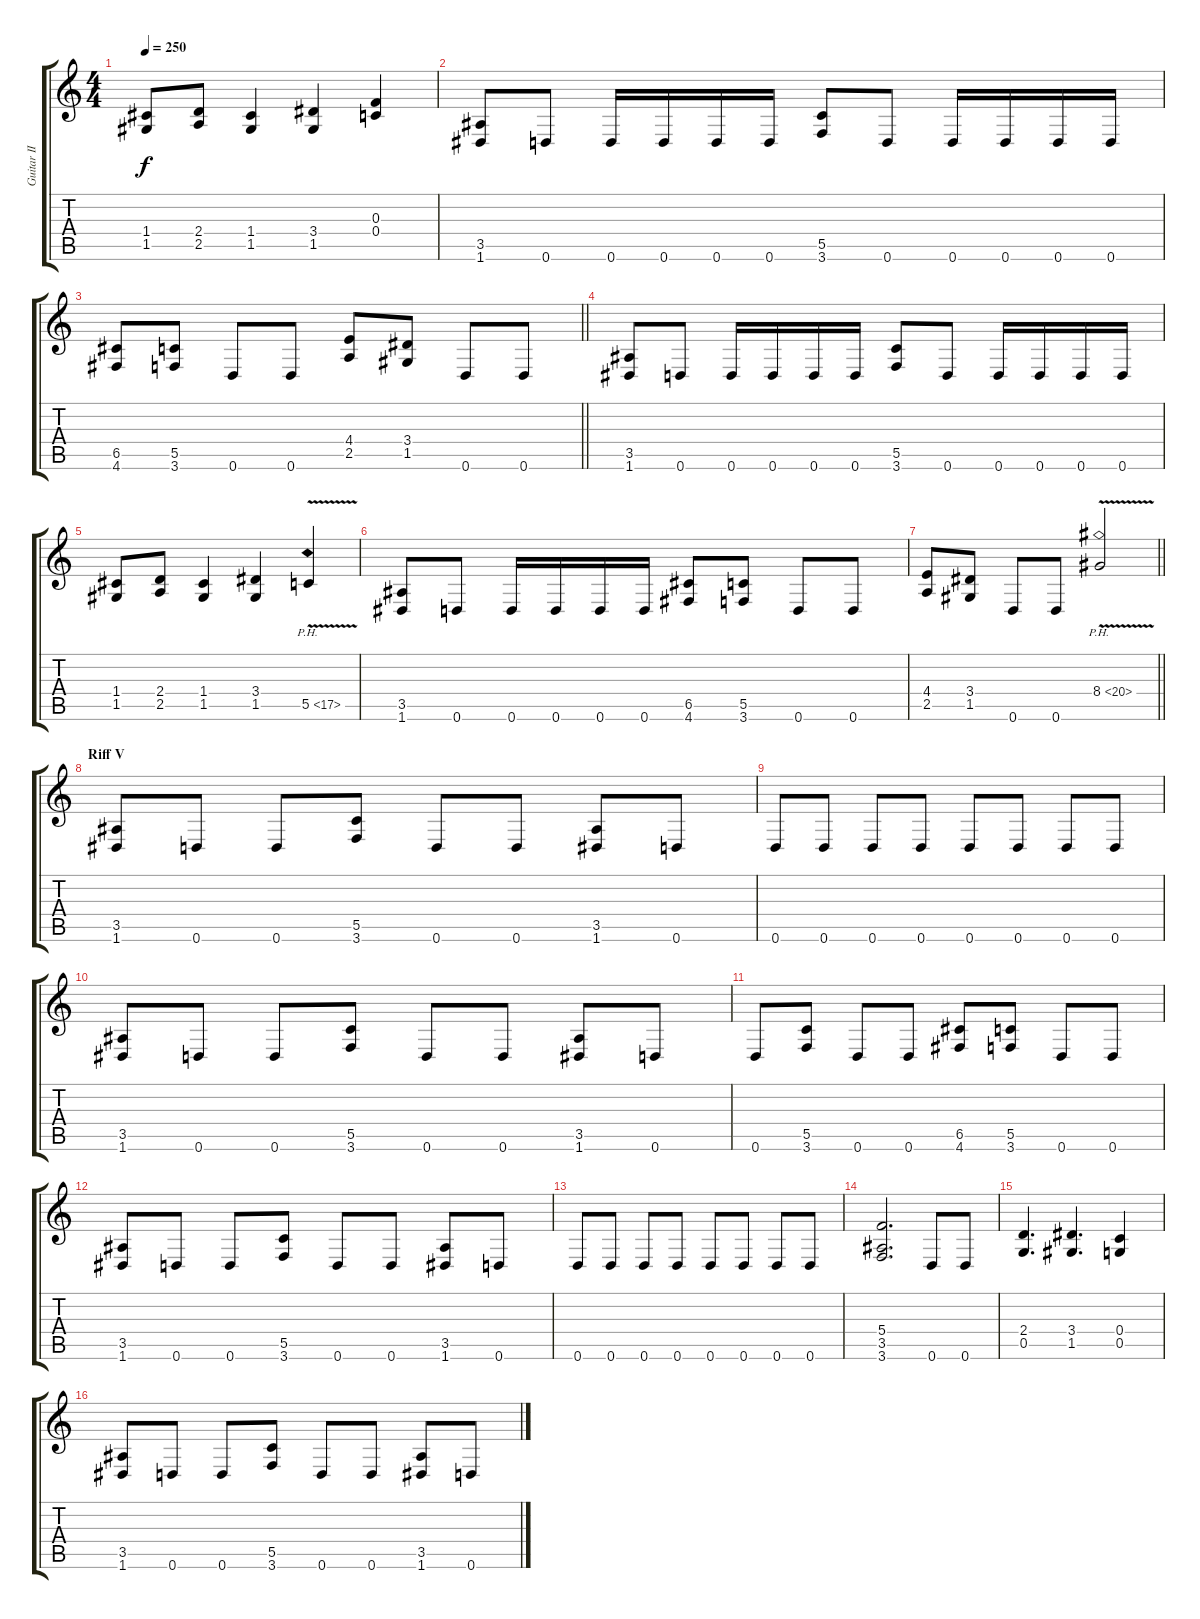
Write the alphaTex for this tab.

\track ("Guitar II" "Guitar II") {instrument distortionguitar}
\staff {score tabs}
\tuning (D4 A3 F3 C3 G2 D2) {hide}
\ts (4 4)
\tempo 250
\clef g2
\ks c
(1.4 1.5).8{dy f} (2.4 2.5).8 (1.4 1.5).4 (3.4 1.5).4 (0.3 0.4).4 |
(3.5 1.6).8 0.6.8 0.6.16 0.6.16 0.6.16 0.6.16 (5.5 3.6).8 0.6.8 0.6.16 0.6.16 0.6.16 0.6.16 |
\barLineRight lightlight
(6.5 4.6).8 (5.5 3.6).8 0.6.8 0.6.8 (4.4 2.5).8 (3.4 1.5).8 0.6.8 0.6.8 |
(3.5 1.6).8 0.6.8 0.6.16 0.6.16 0.6.16 0.6.16 (5.5 3.6).8 0.6.8 0.6.16 0.6.16 0.6.16 0.6.16 |
(1.4 1.5).8 (2.4 2.5).8 (1.4 1.5).4 (3.4 1.5).4 5.5{ph 12 v}.4 |
(3.5 1.6).8 0.6.8 0.6.16 0.6.16 0.6.16 0.6.16 (6.5 4.6).8 (5.5 3.6).8 0.6.8 0.6.8 |
\barLineRight lightlight
(4.4 2.5).8 (3.4 1.5).8 0.6.8 0.6.8 8.4{ph 12 v}.2 |
\section ("" "Riff V")
(3.5 1.6).8 0.6.8 0.6.8 (5.5 3.6).8 0.6.8 0.6.8 (3.5 1.6).8 0.6.8 |
0.6.8 0.6.8 0.6.8 0.6.8 0.6.8 0.6.8 0.6.8 0.6.8 |
(3.5 1.6).8 0.6.8 0.6.8 (5.5 3.6).8 0.6.8 0.6.8 (3.5 1.6).8 0.6.8 |
0.6.8 (5.5 3.6).8 0.6.8 0.6.8 (6.5 4.6).8 (5.5 3.6).8 0.6.8 0.6.8 |
(3.5 1.6).8 0.6.8 0.6.8 (5.5 3.6).8 0.6.8 0.6.8 (3.5 1.6).8 0.6.8 |
0.6.8 0.6.8 0.6.8 0.6.8 0.6.8 0.6.8 0.6.8 0.6.8 |
(5.4 3.5 3.6).2{d} 0.6.8 0.6.8 |
(2.4 0.5).4{d} (3.4 1.5).4{d} (0.4 0.5).4 |
(3.5 1.6).8 0.6.8 0.6.8 (5.5 3.6).8 0.6.8 0.6.8 (3.5 1.6).8 0.6.8
